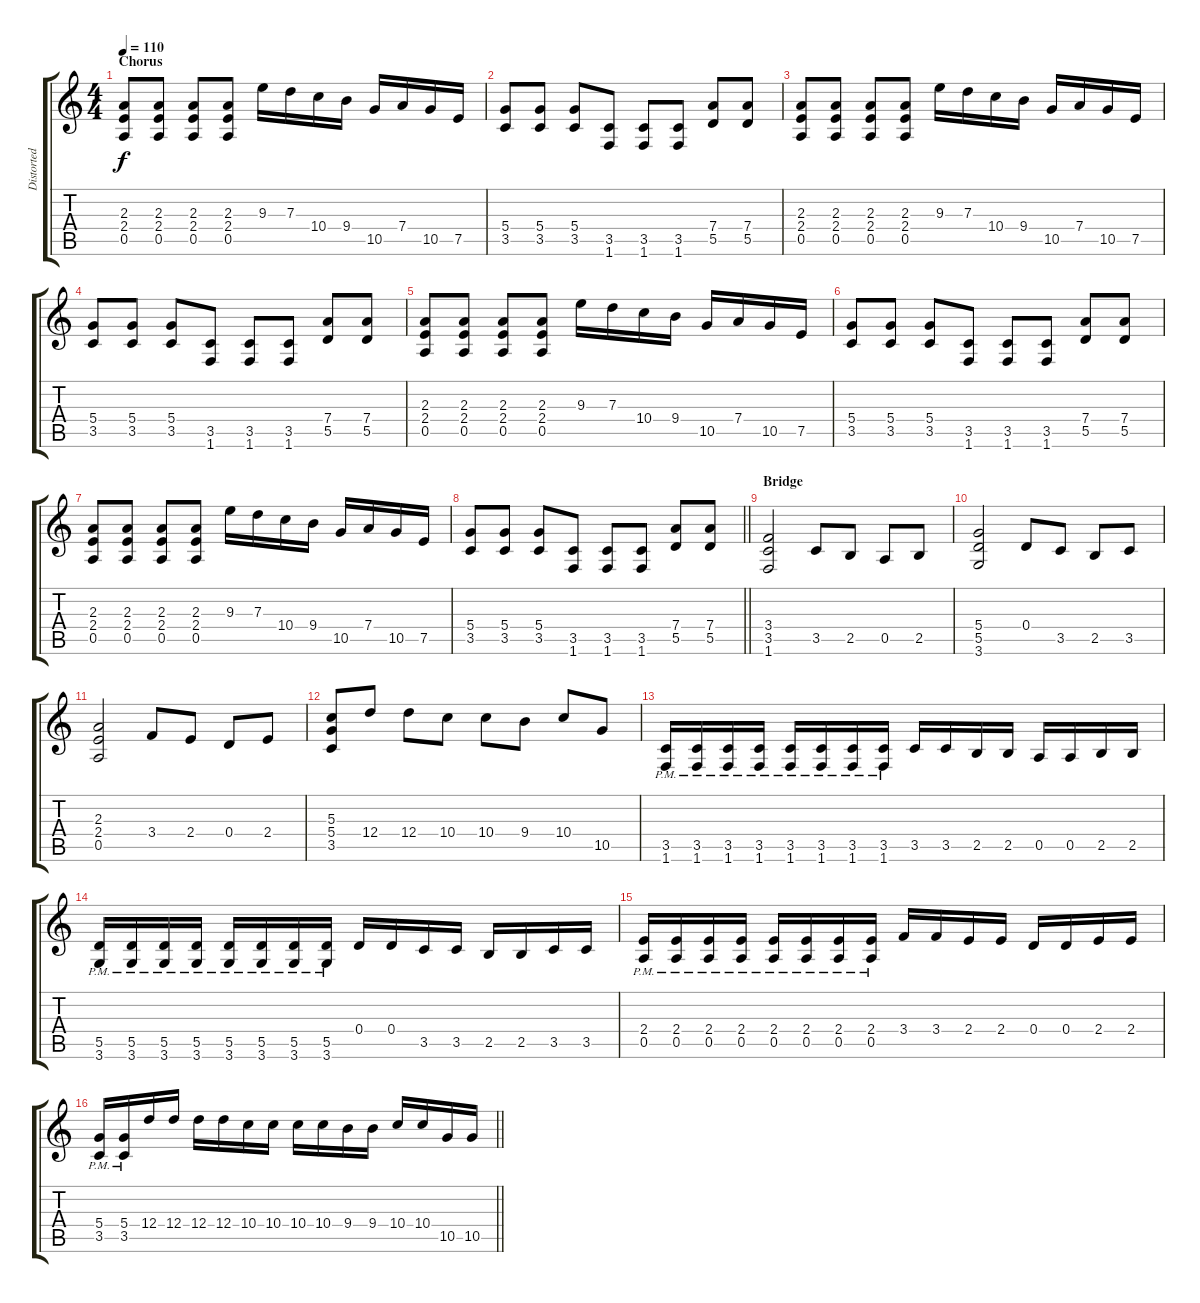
\track ("Distorted Rhythm" "Distorted ") {instrument distortionguitar}
\staff {score tabs}
\tuning (E4 B3 G3 D3 A2 E2) {hide}
\ts (4 4)
\section ("" "Chorus")
\tempo 110
\clef g2
\ks c
(2.3 2.4 0.5).8{dy f} (2.3 2.4 0.5).8 (2.3 2.4 0.5).8 (2.3 2.4 0.5).8 9.3.16 7.3.16 10.4.16 9.4.16 10.5.16 7.4.16 10.5.16 7.5.16 |
(5.4 3.5).8 (5.4 3.5).8 (5.4 3.5).8 (3.5 1.6).8 (3.5 1.6).8 (3.5 1.6).8 (7.4 5.5).8 (7.4 5.5).8 |
(2.3 2.4 0.5).8 (2.3 2.4 0.5).8 (2.3 2.4 0.5).8 (2.3 2.4 0.5).8 9.3.16 7.3.16 10.4.16 9.4.16 10.5.16 7.4.16 10.5.16 7.5.16 |
(5.4 3.5).8 (5.4 3.5).8 (5.4 3.5).8 (3.5 1.6).8 (3.5 1.6).8 (3.5 1.6).8 (7.4 5.5).8 (7.4 5.5).8 |
(2.3 2.4 0.5).8 (2.3 2.4 0.5).8 (2.3 2.4 0.5).8 (2.3 2.4 0.5).8 9.3.16 7.3.16 10.4.16 9.4.16 10.5.16 7.4.16 10.5.16 7.5.16 |
(5.4 3.5).8 (5.4 3.5).8 (5.4 3.5).8 (3.5 1.6).8 (3.5 1.6).8 (3.5 1.6).8 (7.4 5.5).8 (7.4 5.5).8 |
(2.3 2.4 0.5).8 (2.3 2.4 0.5).8 (2.3 2.4 0.5).8 (2.3 2.4 0.5).8 9.3.16 7.3.16 10.4.16 9.4.16 10.5.16 7.4.16 10.5.16 7.5.16 |
\barLineRight lightlight
(5.4 3.5).8 (5.4 3.5).8 (5.4 3.5).8 (3.5 1.6).8 (3.5 1.6).8 (3.5 1.6).8 (7.4 5.5).8 (7.4 5.5).8 |
\section ("" "Bridge")
(3.4 3.5 1.6).2 3.5.8 2.5.8 0.5.8 2.5.8 |
(5.4 5.5 3.6).2 0.4.8 3.5.8 2.5.8 3.5.8 |
(2.3 2.4 0.5).2 3.4.8 2.4.8 0.4.8 2.4.8 |
(5.3 5.4 3.5).8 12.4.8 12.4.8 10.4.8 10.4.8 9.4.8 10.4.8 10.5.8 |
(3.5{pm} 1.6{pm}).16 (3.5{pm} 1.6{pm}).16 (3.5{pm} 1.6{pm}).16 (3.5{pm} 1.6{pm}).16 (3.5{pm} 1.6{pm}).16 (3.5{pm} 1.6{pm}).16 (3.5{pm} 1.6{pm}).16 (3.5{pm} 1.6{pm}).16 3.5.16 3.5.16 2.5.16 2.5.16 0.5.16 0.5.16 2.5.16 2.5.16 |
(5.5{pm} 3.6{pm}).16 (5.5{pm} 3.6{pm}).16 (5.5{pm} 3.6{pm}).16 (5.5{pm} 3.6{pm}).16 (5.5{pm} 3.6{pm}).16 (5.5{pm} 3.6{pm}).16 (5.5{pm} 3.6{pm}).16 (5.5{pm} 3.6{pm}).16 0.4.16 0.4.16 3.5.16 3.5.16 2.5.16 2.5.16 3.5.16 3.5.16 |
(2.4{pm} 0.5{pm}).16 (2.4{pm} 0.5{pm}).16 (2.4{pm} 0.5{pm}).16 (2.4{pm} 0.5{pm}).16 (2.4{pm} 0.5{pm}).16 (2.4{pm} 0.5{pm}).16 (2.4{pm} 0.5{pm}).16 (2.4{pm} 0.5{pm}).16 3.4.16 3.4.16 2.4.16 2.4.16 0.4.16 0.4.16 2.4.16 2.4.16 |
\barLineRight lightlight
(5.4{pm} 3.5{pm}).16 (5.4{pm} 3.5{pm}).16 12.4.16 12.4.16 12.4.16 12.4.16 10.4.16 10.4.16 10.4.16 10.4.16 9.4.16 9.4.16 10.4.16 10.4.16 10.5.16 10.5.16
